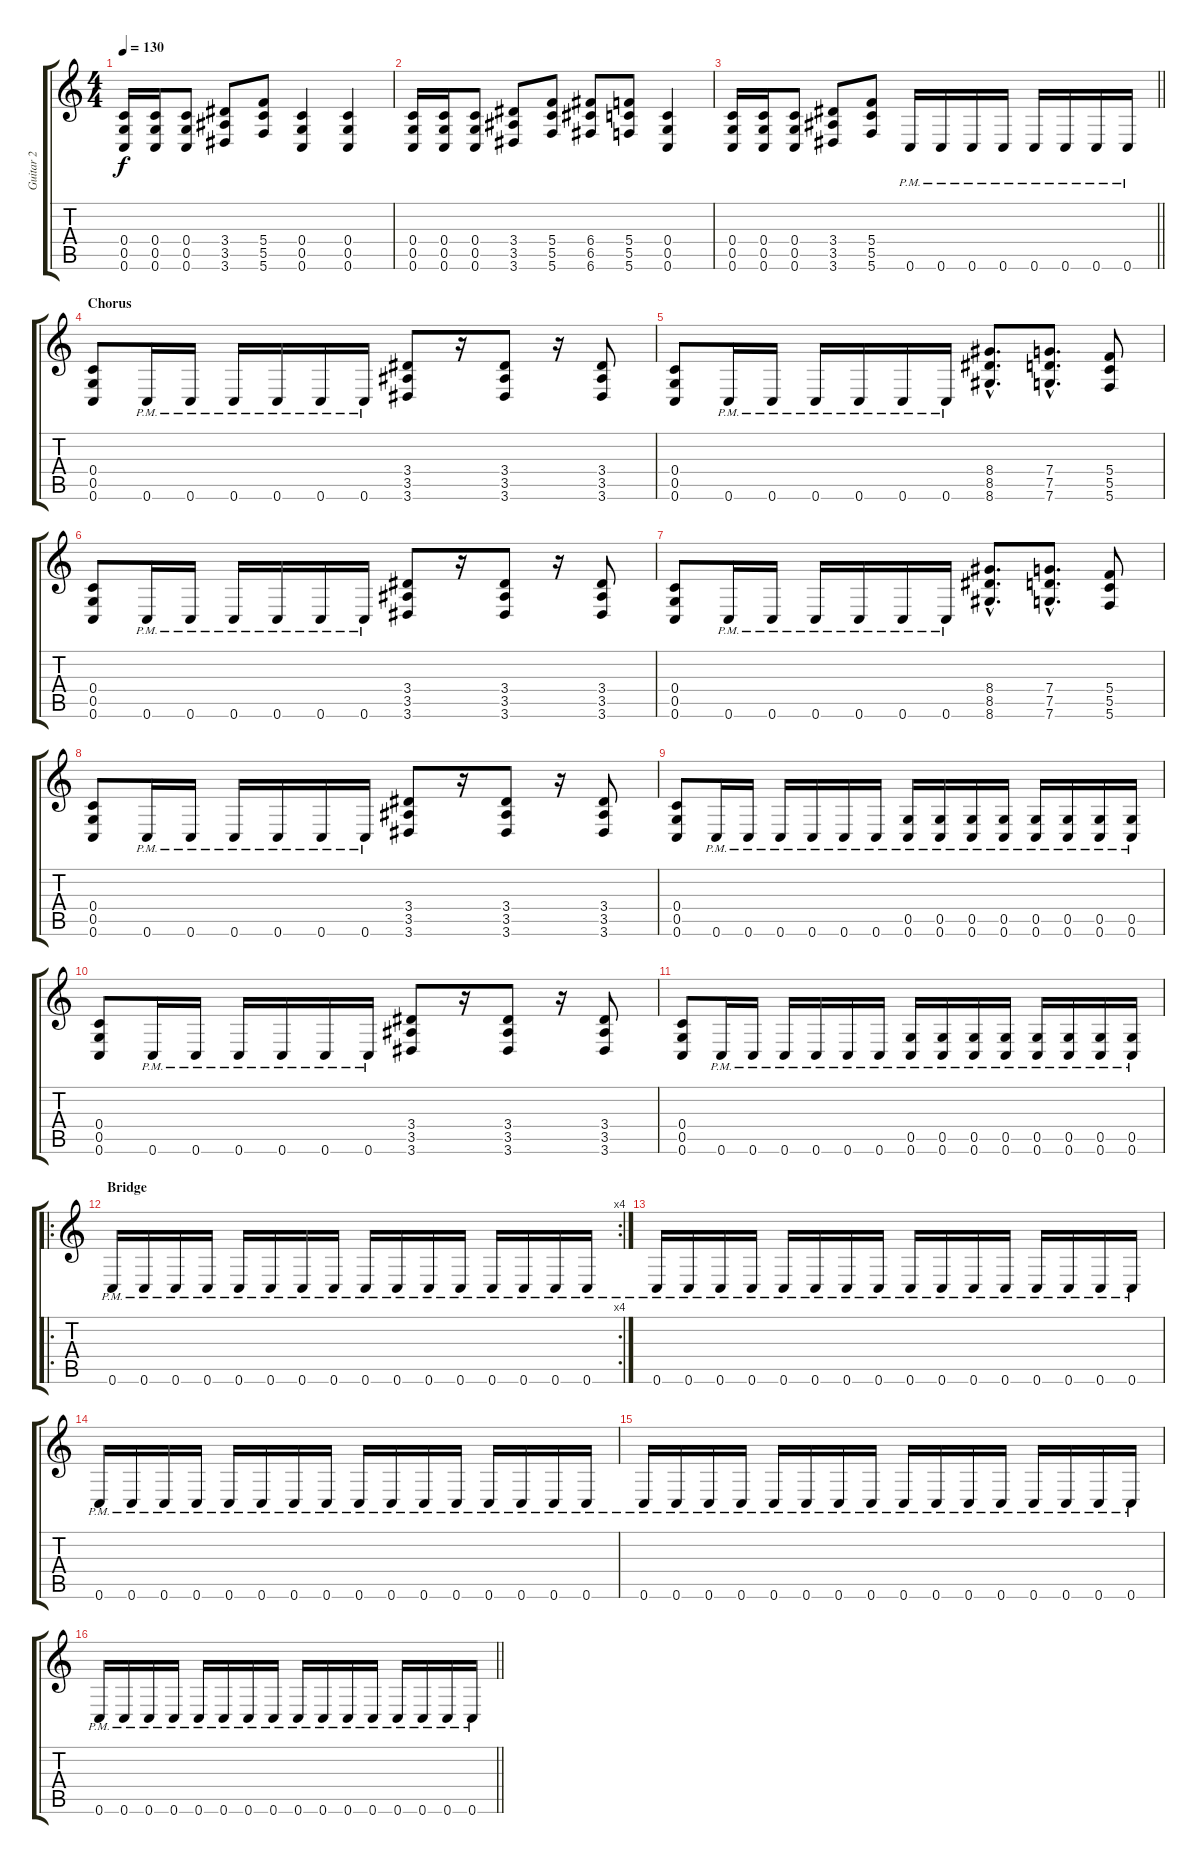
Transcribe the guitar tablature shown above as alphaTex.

\track ("Guitar 2" "Guitar 2") {instrument overdrivenguitar}
\staff {score tabs}
\tuning (D4 A3 F3 C3 G2 C2) {hide}
\ts (4 4)
\tempo 130
\clef g2
\ks c
(0.4 0.5 0.6).16{dy f} (0.4 0.5 0.6).16 (0.4 0.5 0.6).8 (3.4 3.5 3.6).8 (5.4 5.5 5.6).8 (0.4 0.5 0.6).4 (0.4 0.5 0.6).4 |
(0.4 0.5 0.6).16 (0.4 0.5 0.6).16 (0.4 0.5 0.6).8 (3.4 3.5 3.6).8 (5.4 5.5 5.6).8 (6.4 6.5 6.6).8 (5.4 5.5 5.6).8 (0.4 0.5 0.6).4 |
\barLineRight lightlight
(0.4 0.5 0.6).16 (0.4 0.5 0.6).16 (0.4 0.5 0.6).8 (3.4 3.5 3.6).8 (5.4 5.5 5.6).8 0.6{pm}.16 0.6{pm}.16 0.6{pm}.16 0.6{pm}.16 0.6{pm}.16 0.6{pm}.16 0.6{pm}.16 0.6{pm}.16 |
\section ("" "Chorus")
(0.4 0.5 0.6).8 0.6{pm}.16 0.6{pm}.16 0.6{pm}.16 0.6{pm}.16 0.6{pm}.16 0.6{pm}.16 (3.4 3.5 3.6).8 r.16 (3.4 3.5 3.6).8 r.16 (3.4 3.5 3.6).8 |
(0.4 0.5 0.6).8 0.6{pm}.16 0.6{pm}.16 0.6{pm}.16 0.6{pm}.16 0.6{pm}.16 0.6{pm}.16 (8.4{hac} 8.5{hac} 8.6{hac}).8{d} (7.4{hac} 7.5{hac} 7.6{hac}).8{d} (5.4 5.5 5.6).8 |
(0.4 0.5 0.6).8 0.6{pm}.16 0.6{pm}.16 0.6{pm}.16 0.6{pm}.16 0.6{pm}.16 0.6{pm}.16 (3.4 3.5 3.6).8 r.16 (3.4 3.5 3.6).8 r.16 (3.4 3.5 3.6).8 |
(0.4 0.5 0.6).8 0.6{pm}.16 0.6{pm}.16 0.6{pm}.16 0.6{pm}.16 0.6{pm}.16 0.6{pm}.16 (8.4{hac} 8.5{hac} 8.6{hac}).8{d} (7.4{hac} 7.5{hac} 7.6{hac}).8{d} (5.4 5.5 5.6).8 |
(0.4 0.5 0.6).8 0.6{pm}.16 0.6{pm}.16 0.6{pm}.16 0.6{pm}.16 0.6{pm}.16 0.6{pm}.16 (3.4 3.5 3.6).8 r.16 (3.4 3.5 3.6).8 r.16 (3.4 3.5 3.6).8 |
(0.4 0.5 0.6).8 0.6{pm}.16 0.6{pm}.16 0.6{pm}.16 0.6{pm}.16 0.6{pm}.16 0.6{pm}.16 (0.5{pm} 0.6{pm}).16 (0.5{pm} 0.6{pm}).16 (0.5{pm} 0.6{pm}).16 (0.5{pm} 0.6{pm}).16 (0.5{pm} 0.6{pm}).16 (0.5{pm} 0.6{pm}).16 (0.5{pm} 0.6{pm}).16 (0.5{pm} 0.6{pm}).16 |
(0.4 0.5 0.6).8 0.6{pm}.16 0.6{pm}.16 0.6{pm}.16 0.6{pm}.16 0.6{pm}.16 0.6{pm}.16 (3.4 3.5 3.6).8 r.16 (3.4 3.5 3.6).8 r.16 (3.4 3.5 3.6).8 |
(0.4 0.5 0.6).8 0.6{pm}.16 0.6{pm}.16 0.6{pm}.16 0.6{pm}.16 0.6{pm}.16 0.6{pm}.16 (0.5{pm} 0.6{pm}).16 (0.5{pm} 0.6{pm}).16 (0.5{pm} 0.6{pm}).16 (0.5{pm} 0.6{pm}).16 (0.5{pm} 0.6{pm}).16 (0.5{pm} 0.6{pm}).16 (0.5{pm} 0.6{pm}).16 (0.5{pm} 0.6{pm}).16 |
\ro
\rc 4
\section ("" "Bridge")
0.6{pm}.16 0.6{pm}.16 0.6{pm}.16 0.6{pm}.16 0.6{pm}.16 0.6{pm}.16 0.6{pm}.16 0.6{pm}.16 0.6{pm}.16 0.6{pm}.16 0.6{pm}.16 0.6{pm}.16 0.6{pm}.16 0.6{pm}.16 0.6{pm}.16 0.6{pm}.16 |
0.6{pm}.16 0.6{pm}.16 0.6{pm}.16 0.6{pm}.16 0.6{pm}.16 0.6{pm}.16 0.6{pm}.16 0.6{pm}.16 0.6{pm}.16 0.6{pm}.16 0.6{pm}.16 0.6{pm}.16 0.6{pm}.16 0.6{pm}.16 0.6{pm}.16 0.6{pm}.16 |
0.6{pm}.16 0.6{pm}.16 0.6{pm}.16 0.6{pm}.16 0.6{pm}.16 0.6{pm}.16 0.6{pm}.16 0.6{pm}.16 0.6{pm}.16 0.6{pm}.16 0.6{pm}.16 0.6{pm}.16 0.6{pm}.16 0.6{pm}.16 0.6{pm}.16 0.6{pm}.16 |
0.6{pm}.16 0.6{pm}.16 0.6{pm}.16 0.6{pm}.16 0.6{pm}.16 0.6{pm}.16 0.6{pm}.16 0.6{pm}.16 0.6{pm}.16 0.6{pm}.16 0.6{pm}.16 0.6{pm}.16 0.6{pm}.16 0.6{pm}.16 0.6{pm}.16 0.6{pm}.16 |
\barLineRight lightlight
0.6{pm}.16 0.6{pm}.16 0.6{pm}.16 0.6{pm}.16 0.6{pm}.16 0.6{pm}.16 0.6{pm}.16 0.6{pm}.16 0.6{pm}.16 0.6{pm}.16 0.6{pm}.16 0.6{pm}.16 0.6{pm}.16 0.6{pm}.16 0.6{pm}.16 0.6{pm}.16
